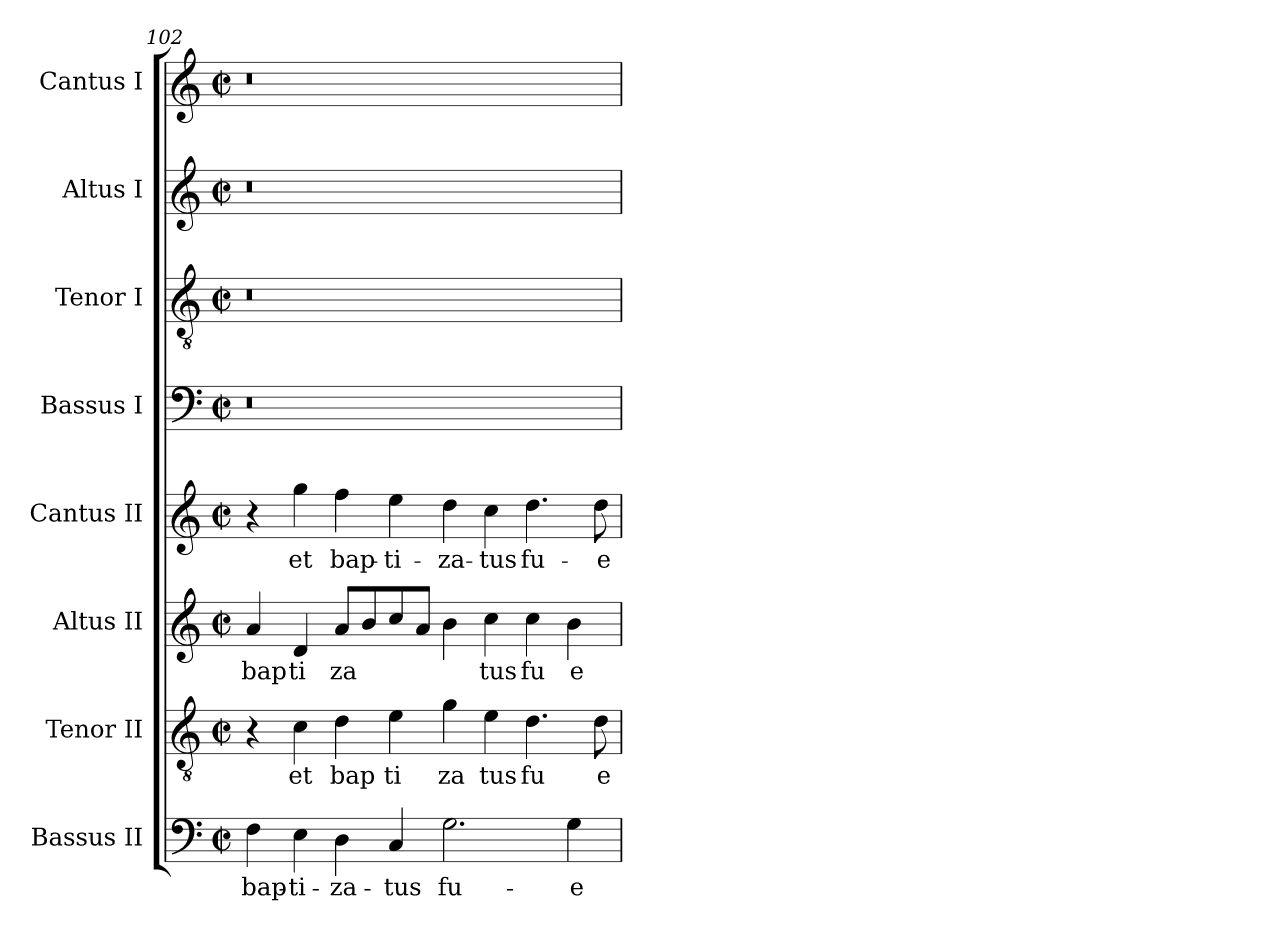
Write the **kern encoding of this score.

**kern	**text	**kern	**text	**kern	**text	**kern	**text	**kern	**kern	**kern	**kern
*part8	*part8	*part7	*part7	*part6	*part6	*part5	*part5	*part4	*part3	*part2	*part1
*staff8	*staff8	*staff7	*staff7	*staff6	*staff6	*staff5	*staff5	*staff4	*staff3	*staff2	*staff1
*I"Bassus II	*	*I"Tenor II	*	*I"Altus II	*	*I"Cantus II	*	*I"Bassus I	*I"Tenor I	*I"Altus I	*I"Cantus I
!!LO:PB:g=z
*clefF4	*	*clefGv2	*	*clefG2	*	*clefG2	*	*clefF4	*clefGv2	*clefG2	*clefG2
*M2/2	*	*M2/2	*	*M2/2	*	*M2/2	*	*M2/2	*M2/2	*M2/2	*M2/2
*met(c|)	*	*met(c|)	*	*met(c|)	*	*met(c|)	*	*met(c|)	*met(c|)	*met(c|)	*met(c|)
=102	=102	=102	=102	=102	=102	=102	=102	=102	=102	=102	=102
!	!LO:LY:b:cj	!	!	!	!LO:LY:b:cj	!	!	!	!	!	!
4F\	bap-	4r	.	4a/	bap	4r	.	0r	0r	0r	0r
!	!LO:LY:b:cj	!	!LO:LY:b:cj	!	!LO:LY:b:cj	!	!LO:LY:b:cj	!	!	!	!
4E\	-ti-	4c\	et	4d/	ti	4gg\	et	.	.	.	.
!	!LO:LY:b:cj	!	!LO:LY:b:cj	!	!LO:LY:b:cj	!	!LO:LY:b:cj	!	!	!	!
4D\	-za-	4d\	bap	8a/L	za	4ff\	bap-	.	.	.	.
.	.	.	.	8b/	.	.	.	.	.	.	.
!	!LO:LY:b:cj	!	!LO:LY:b:cj	!	!	!	!LO:LY:b:cj	!	!	!	!
4C/	-tus	4e\	ti	8cc/	.	4ee\	-ti-	.	.	.	.
.	.	.	.	8a/J	.	.	.	.	.	.	.
!	!LO:LY:b:cj	!	!LO:LY:b:cj	!	!	!	!LO:LY:b:cj	!	!	!	!
2.G\	fu-	4g\	za	4b\	.	4dd\	-za-	.	.	.	.
!	!	!	!LO:LY:b:cj	!	!LO:LY:b:cj	!	!LO:LY:b:cj	!	!	!	!
.	.	4e\	tus	4cc\	tus	4cc\	-tus	.	.	.	.
!	!	!	!LO:LY:b:cj	!	!LO:LY:b:cj	!	!LO:LY:b:cj	!	!	!	!
.	.	4.d\	fu	4cc\	fu	4.dd\	fu-	.	.	.	.
!	!LO:LY:b:cj	!	!	!	!LO:LY:b:cj	!	!	!	!	!	!
4G\	-e-	.	.	4b\	e	.	.	.	.	.	.
!	!	!	!LO:LY:b:cj	!	!	!	!LO:LY:b:cj	!	!	!	!
.	.	8d\	e	.	.	8dd\	-e-	.	.	.	.
=	=	=	=	=	=	=	=	=	=	=	=
*-	*-	*-	*-	*-	*-	*-	*-	*-	*-	*-	*-
